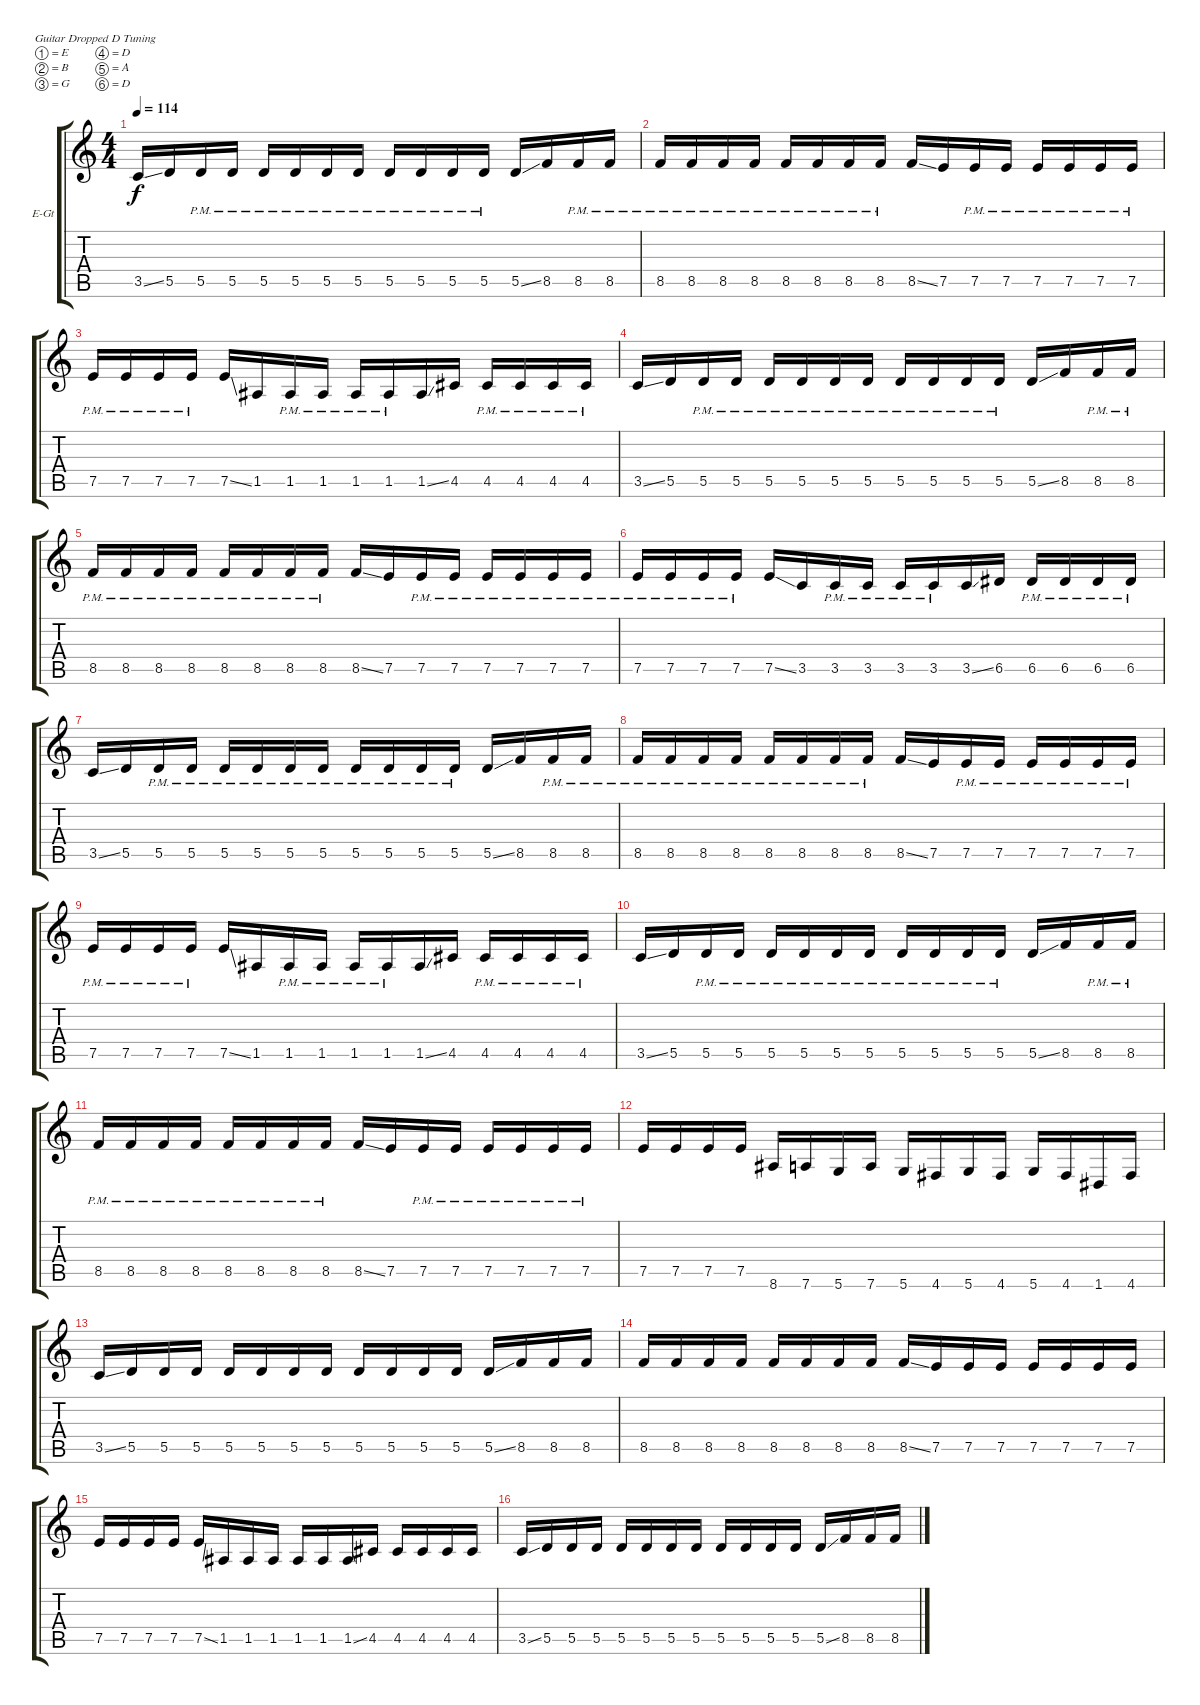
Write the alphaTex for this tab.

\bracketExtendMode groupsimilarinstruments
\firstSystemTrackNameOrientation horizontal
\otherSystemsTrackNameOrientation horizontal
\track ("Guitar" "E-Gt") {instrument distortionguitar}
\staff {score tabs}
\tuning (E4 B3 G3 D3 A2 D2)
\ts (4 4)
\tempo 114
\clef g2
\ks c
3.5{ss}.16{dy f instrument distortionguitar} 5.5.16 5.5{pm}.16 5.5{pm}.16 5.5{pm}.16 5.5{pm}.16 5.5{pm}.16 5.5{pm}.16 5.5{pm}.16 5.5{pm}.16 5.5{pm}.16 5.5{pm}.16 5.5{ss}.16 8.5.16 8.5{pm}.16 8.5{pm}.16 |
8.5{pm}.16 8.5{pm}.16 8.5{pm}.16 8.5{pm}.16 8.5{pm}.16 8.5{pm}.16 8.5{pm}.16 8.5{pm}.16 8.5{ss}.16 7.5.16 7.5{pm}.16 7.5{pm}.16 7.5{pm}.16 7.5{pm}.16 7.5{pm}.16 7.5{pm}.16 |
7.5{pm}.16 7.5{pm}.16 7.5{pm}.16 7.5{pm}.16 7.5{ss}.16 1.5.16 1.5{pm}.16 1.5{pm}.16 1.5{pm}.16 1.5{pm}.16 1.5{ss}.16 4.5.16 4.5{pm}.16 4.5{pm}.16 4.5{pm}.16 4.5{pm}.16 |
3.5{ss}.16 5.5.16 5.5{pm}.16 5.5{pm}.16 5.5{pm}.16 5.5{pm}.16 5.5{pm}.16 5.5{pm}.16 5.5{pm}.16 5.5{pm}.16 5.5{pm}.16 5.5{pm}.16 5.5{ss}.16 8.5.16 8.5{pm}.16 8.5{pm}.16 |
8.5{pm}.16 8.5{pm}.16 8.5{pm}.16 8.5{pm}.16 8.5{pm}.16 8.5{pm}.16 8.5{pm}.16 8.5{pm}.16 8.5{ss}.16 7.5.16 7.5{pm}.16 7.5{pm}.16 7.5{pm}.16 7.5{pm}.16 7.5{pm}.16 7.5{pm}.16 |
7.5{pm}.16 7.5{pm}.16 7.5{pm}.16 7.5{pm}.16 7.5{ss}.16 3.5.16 3.5{pm}.16 3.5{pm}.16 3.5{pm}.16 3.5{pm}.16 3.5{ss}.16 6.5.16 6.5{pm}.16 6.5{pm}.16 6.5{pm}.16 6.5{pm}.16 |
3.5{ss}.16 5.5.16 5.5{pm}.16 5.5{pm}.16 5.5{pm}.16 5.5{pm}.16 5.5{pm}.16 5.5{pm}.16 5.5{pm}.16 5.5{pm}.16 5.5{pm}.16 5.5{pm}.16 5.5{ss}.16 8.5.16 8.5{pm}.16 8.5{pm}.16 |
8.5{pm}.16 8.5{pm}.16 8.5{pm}.16 8.5{pm}.16 8.5{pm}.16 8.5{pm}.16 8.5{pm}.16 8.5{pm}.16 8.5{ss}.16 7.5.16 7.5{pm}.16 7.5{pm}.16 7.5{pm}.16 7.5{pm}.16 7.5{pm}.16 7.5{pm}.16 |
7.5{pm}.16 7.5{pm}.16 7.5{pm}.16 7.5{pm}.16 7.5{ss}.16 1.5.16 1.5{pm}.16 1.5{pm}.16 1.5{pm}.16 1.5{pm}.16 1.5{ss}.16 4.5.16 4.5{pm}.16 4.5{pm}.16 4.5{pm}.16 4.5{pm}.16 |
3.5{ss}.16 5.5.16 5.5{pm}.16 5.5{pm}.16 5.5{pm}.16 5.5{pm}.16 5.5{pm}.16 5.5{pm}.16 5.5{pm}.16 5.5{pm}.16 5.5{pm}.16 5.5{pm}.16 5.5{ss}.16 8.5.16 8.5{pm}.16 8.5{pm}.16 |
8.5{pm}.16 8.5{pm}.16 8.5{pm}.16 8.5{pm}.16 8.5{pm}.16 8.5{pm}.16 8.5{pm}.16 8.5{pm}.16 8.5{ss}.16 7.5.16 7.5{pm}.16 7.5{pm}.16 7.5{pm}.16 7.5{pm}.16 7.5{pm}.16 7.5{pm}.16 |
7.5.16 7.5.16 7.5.16 7.5.16 8.6.16 7.6.16 5.6.16 7.6.16 5.6.16 4.6.16 5.6.16 4.6.16 5.6.16 4.6.16 1.6.16 4.6.16 |
3.5{ss}.16 5.5.16 5.5.16 5.5.16 5.5.16 5.5.16 5.5.16 5.5.16 5.5.16 5.5.16 5.5.16 5.5.16 5.5{ss}.16 8.5.16 8.5.16 8.5.16 |
8.5.16 8.5.16 8.5.16 8.5.16 8.5.16 8.5.16 8.5.16 8.5.16 8.5{ss}.16 7.5.16 7.5.16 7.5.16 7.5.16 7.5.16 7.5.16 7.5.16 |
7.5.16 7.5.16 7.5.16 7.5.16 7.5{ss}.16 1.5.16 1.5.16 1.5.16 1.5.16 1.5.16 1.5{ss}.16 4.5.16 4.5.16 4.5.16 4.5.16 4.5.16 |
3.5{ss}.16 5.5.16 5.5.16 5.5.16 5.5.16 5.5.16 5.5.16 5.5.16 5.5.16 5.5.16 5.5.16 5.5.16 5.5{ss}.16 8.5.16 8.5.16 8.5.16
